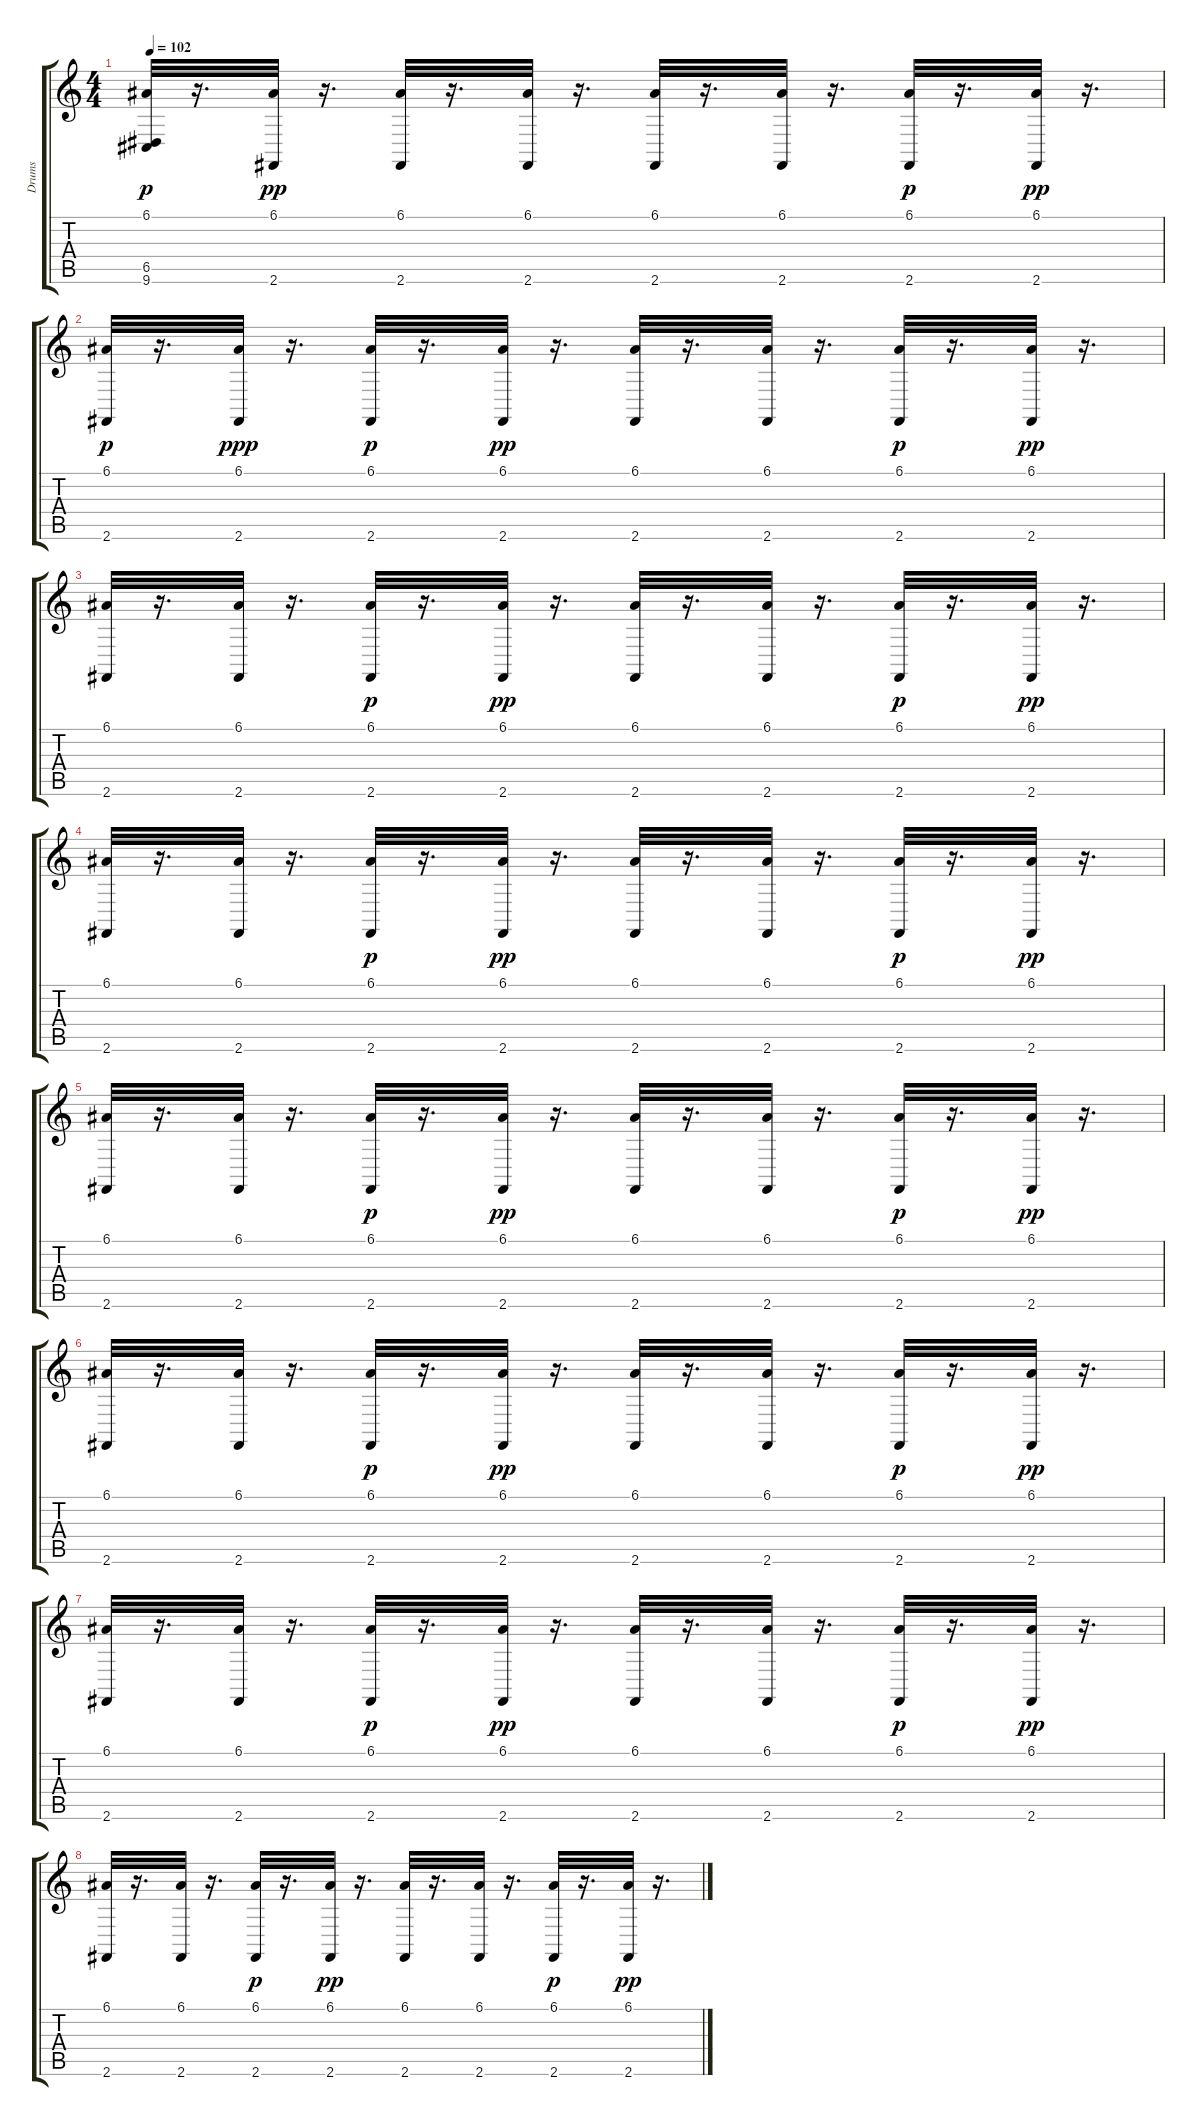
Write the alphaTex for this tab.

\track ("Drums" "Drums") {instrument synthdrum}
\staff {score tabs}
\tuning (E4 B3 G3 D3 A2 E2) {hide}
\ts (4 4)
\tempo 102
\clef g2
\ks c
(6.1 6.5 9.6).32{dy p} r.16{d} (6.1 2.6).32{dy pp} r.16{d} (6.1 2.6).32 r.16{d} (6.1 2.6).32 r.16{d} (6.1 2.6).32 r.16{d} (6.1 2.6).32 r.16{d} (6.1 2.6).32{dy p} r.16{d} (6.1 2.6).32{dy pp} r.16{d} |
(6.1 2.6).32{dy p} r.16{d} (6.1 2.6).32{dy ppp} r.16{d} (6.1 2.6).32{dy p} r.16{d} (6.1 2.6).32{dy pp} r.16{d} (6.1 2.6).32 r.16{d} (6.1 2.6).32 r.16{d} (6.1 2.6).32{dy p} r.16{d} (6.1 2.6).32{dy pp} r.16{d} |
(6.1 2.6).32 r.16{d} (6.1 2.6).32 r.16{d} (6.1 2.6).32{dy p} r.16{d} (6.1 2.6).32{dy pp} r.16{d} (6.1 2.6).32 r.16{d} (6.1 2.6).32 r.16{d} (6.1 2.6).32{dy p} r.16{d} (6.1 2.6).32{dy pp} r.16{d} |
(6.1 2.6).32 r.16{d} (6.1 2.6).32 r.16{d} (6.1 2.6).32{dy p} r.16{d} (6.1 2.6).32{dy pp} r.16{d} (6.1 2.6).32 r.16{d} (6.1 2.6).32 r.16{d} (6.1 2.6).32{dy p} r.16{d} (6.1 2.6).32{dy pp} r.16{d} |
(6.1 2.6).32 r.16{d} (6.1 2.6).32 r.16{d} (6.1 2.6).32{dy p} r.16{d} (6.1 2.6).32{dy pp} r.16{d} (6.1 2.6).32 r.16{d} (6.1 2.6).32 r.16{d} (6.1 2.6).32{dy p} r.16{d} (6.1 2.6).32{dy pp} r.16{d} |
(6.1 2.6).32 r.16{d} (6.1 2.6).32 r.16{d} (6.1 2.6).32{dy p} r.16{d} (6.1 2.6).32{dy pp} r.16{d} (6.1 2.6).32 r.16{d} (6.1 2.6).32 r.16{d} (6.1 2.6).32{dy p} r.16{d} (6.1 2.6).32{dy pp} r.16{d} |
(6.1 2.6).32 r.16{d} (6.1 2.6).32 r.16{d} (6.1 2.6).32{dy p} r.16{d} (6.1 2.6).32{dy pp} r.16{d} (6.1 2.6).32 r.16{d} (6.1 2.6).32 r.16{d} (6.1 2.6).32{dy p} r.16{d} (6.1 2.6).32{dy pp} r.16{d} |
(6.1 2.6).32 r.16{d} (6.1 2.6).32 r.16{d} (6.1 2.6).32{dy p} r.16{d} (6.1 2.6).32{dy pp} r.16{d} (6.1 2.6).32 r.16{d} (6.1 2.6).32 r.16{d} (6.1 2.6).32{dy p} r.16{d} (6.1 2.6).32{dy pp} r.16{d}
